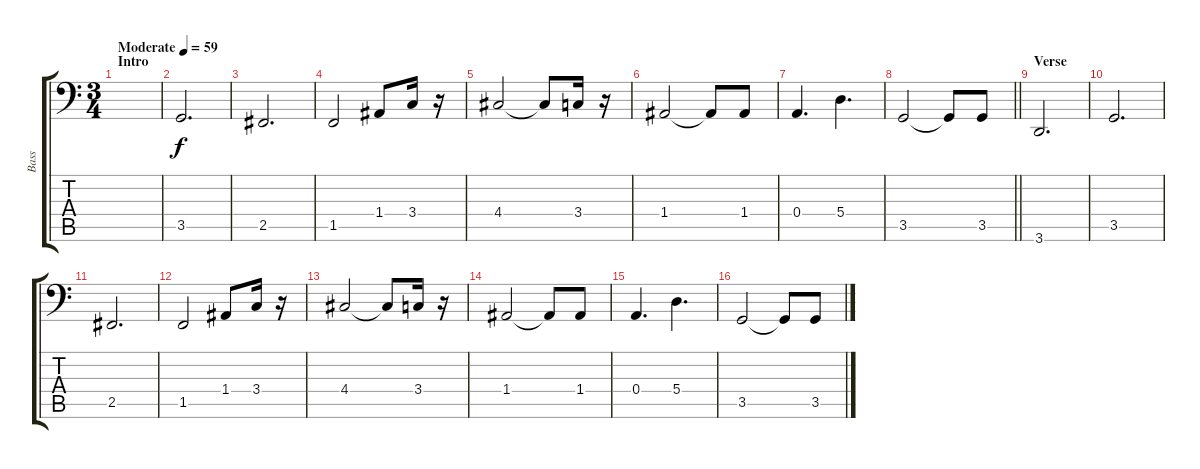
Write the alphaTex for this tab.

\track ("Bass" "Bass") {instrument electricbassfinger}
\staff {score tabs}
\tuning (C3 G2 D2 A1 E1 B0) {hide}
\ts (3 4)
\section ("" "Intro")
\tempo (59 "Moderate")
\clef f4
\ks c
|
3.5.2{d} |
2.5.2{d} |
1.5.2 1.4.8 3.4.16 r.16 |
4.4.2 4.4{t}.8 3.4.16 r.16 |
1.4.2 1.4{t}.8 1.4.8 |
0.4.4{d} 5.4.4{d} |
\barLineRight lightlight
3.5.2 3.5{t}.8 3.5.8 |
\section ("" "Verse")
3.6.2{d} |
3.5.2{d} |
2.5.2{d} |
1.5.2 1.4.8 3.4.16 r.16 |
4.4.2 4.4{t}.8 3.4.16 r.16 |
1.4.2 1.4{t}.8 1.4.8 |
0.4.4{d} 5.4.4{d} |
3.5.2 3.5{t}.8 3.5.8
